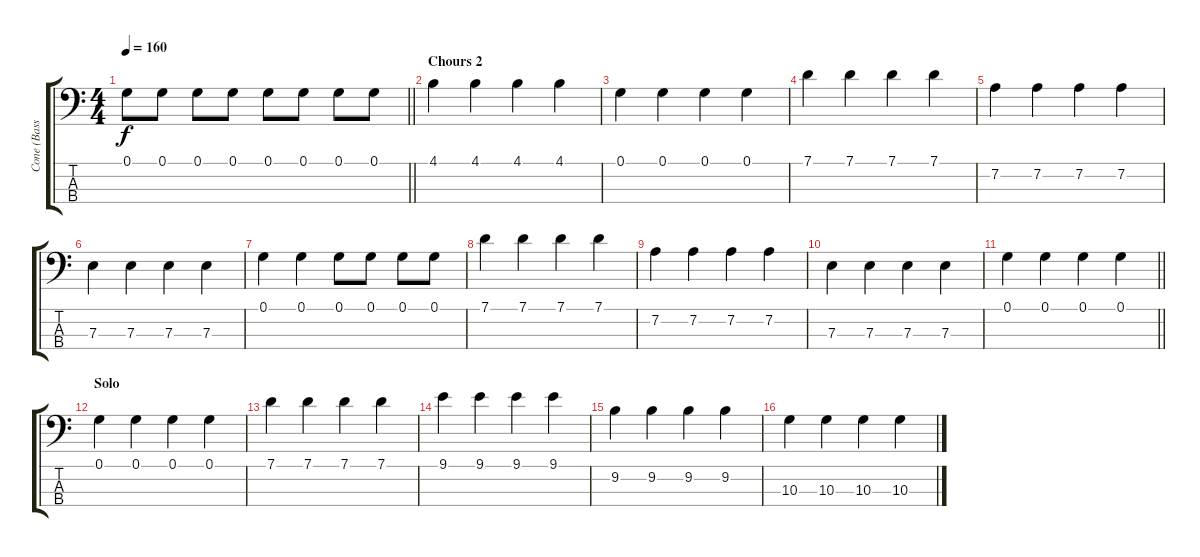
\track ("Cone (Bass)" "Cone (Bass") {instrument electricbassfinger}
\staff {score tabs}
\tuning (G2 D2 A1 E1) {hide}
\ts (4 4)
\tempo 160
\clef f4
\barLineRight lightlight
\ks c
0.1.8{dy f} 0.1.8 0.1.8 0.1.8 0.1.8 0.1.8 0.1.8 0.1.8 |
\section ("" "Chours 2")
4.1.4 4.1.4 4.1.4 4.1.4 |
0.1.4 0.1.4 0.1.4 0.1.4 |
7.1.4 7.1.4 7.1.4 7.1.4 |
7.2.4 7.2.4 7.2.4 7.2.4 |
7.3.4 7.3.4 7.3.4 7.3.4 |
0.1.4 0.1.4 0.1.8 0.1.8 0.1.8 0.1.8 |
7.1.4 7.1.4 7.1.4 7.1.4 |
7.2.4 7.2.4 7.2.4 7.2.4 |
7.3.4 7.3.4 7.3.4 7.3.4 |
\barLineRight lightlight
0.1.4 0.1.4 0.1.4 0.1.4 |
\section ("" "Solo")
0.1.4 0.1.4 0.1.4 0.1.4 |
7.1.4 7.1.4 7.1.4 7.1.4 |
9.1.4 9.1.4 9.1.4 9.1.4 |
9.2.4 9.2.4 9.2.4 9.2.4 |
10.3.4 10.3.4 10.3.4 10.3.4
